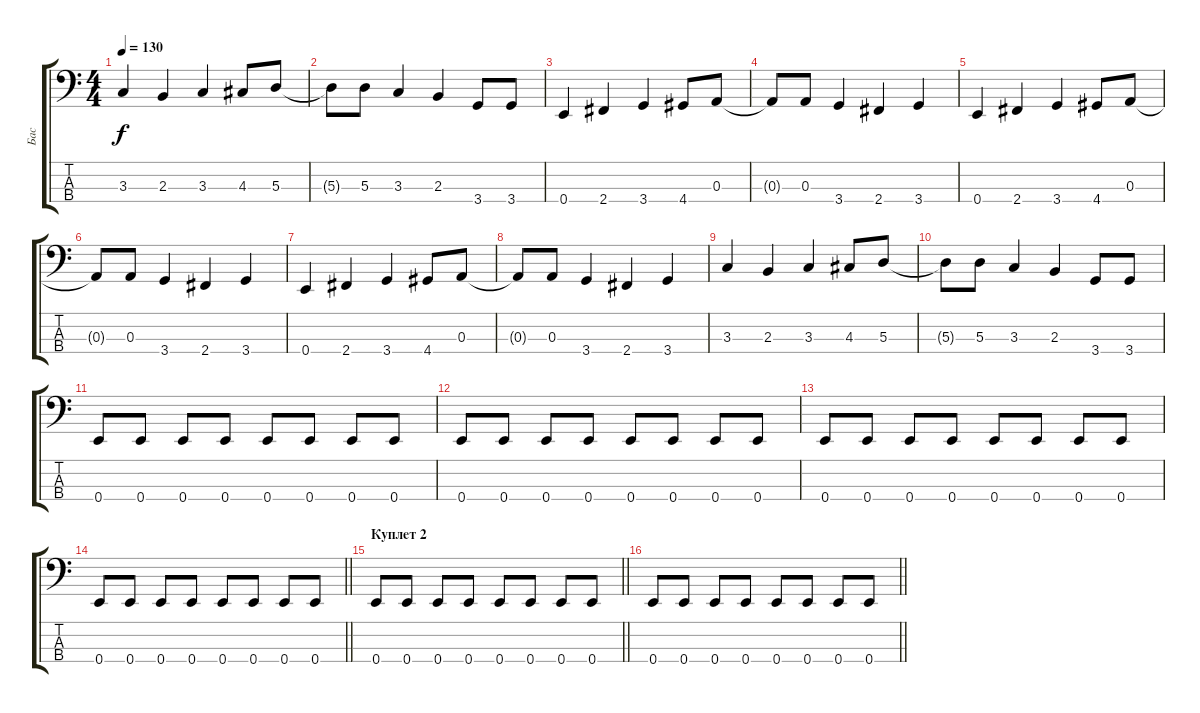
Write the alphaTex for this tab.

\track ("Бас" "Бас") {instrument electricbassfinger}
\staff {score tabs}
\tuning (G2 D2 A1 E1) {hide}
\ts (4 4)
\tempo 130
\clef f4
\ks c
3.3.4{dy f} 2.3.4 3.3.4 4.3.8 5.3.8 |
5.3{t}.8 5.3.8 3.3.4 2.3.4 3.4.8 3.4.8 |
0.4.4 2.4.4 3.4.4 4.4.8 0.3.8 |
0.3{t}.8 0.3.8 3.4.4 2.4.4 3.4.4 |
0.4.4 2.4.4 3.4.4 4.4.8 0.3.8 |
0.3{t}.8 0.3.8 3.4.4 2.4.4 3.4.4 |
0.4.4 2.4.4 3.4.4 4.4.8 0.3.8 |
0.3{t}.8 0.3.8 3.4.4 2.4.4 3.4.4 |
3.3.4 2.3.4 3.3.4 4.3.8 5.3.8 |
5.3{t}.8 5.3.8 3.3.4 2.3.4 3.4.8 3.4.8 |
0.4.8 0.4.8 0.4.8 0.4.8 0.4.8 0.4.8 0.4.8 0.4.8 |
0.4.8 0.4.8 0.4.8 0.4.8 0.4.8 0.4.8 0.4.8 0.4.8 |
0.4.8 0.4.8 0.4.8 0.4.8 0.4.8 0.4.8 0.4.8 0.4.8 |
\barLineRight lightlight
0.4.8 0.4.8 0.4.8 0.4.8 0.4.8 0.4.8 0.4.8 0.4.8 |
\section ("" "Куплет 2")
\barLineRight lightlight
0.4.8 0.4.8 0.4.8 0.4.8 0.4.8 0.4.8 0.4.8 0.4.8 |
\barLineRight lightlight
0.4.8 0.4.8 0.4.8 0.4.8 0.4.8 0.4.8 0.4.8 0.4.8
